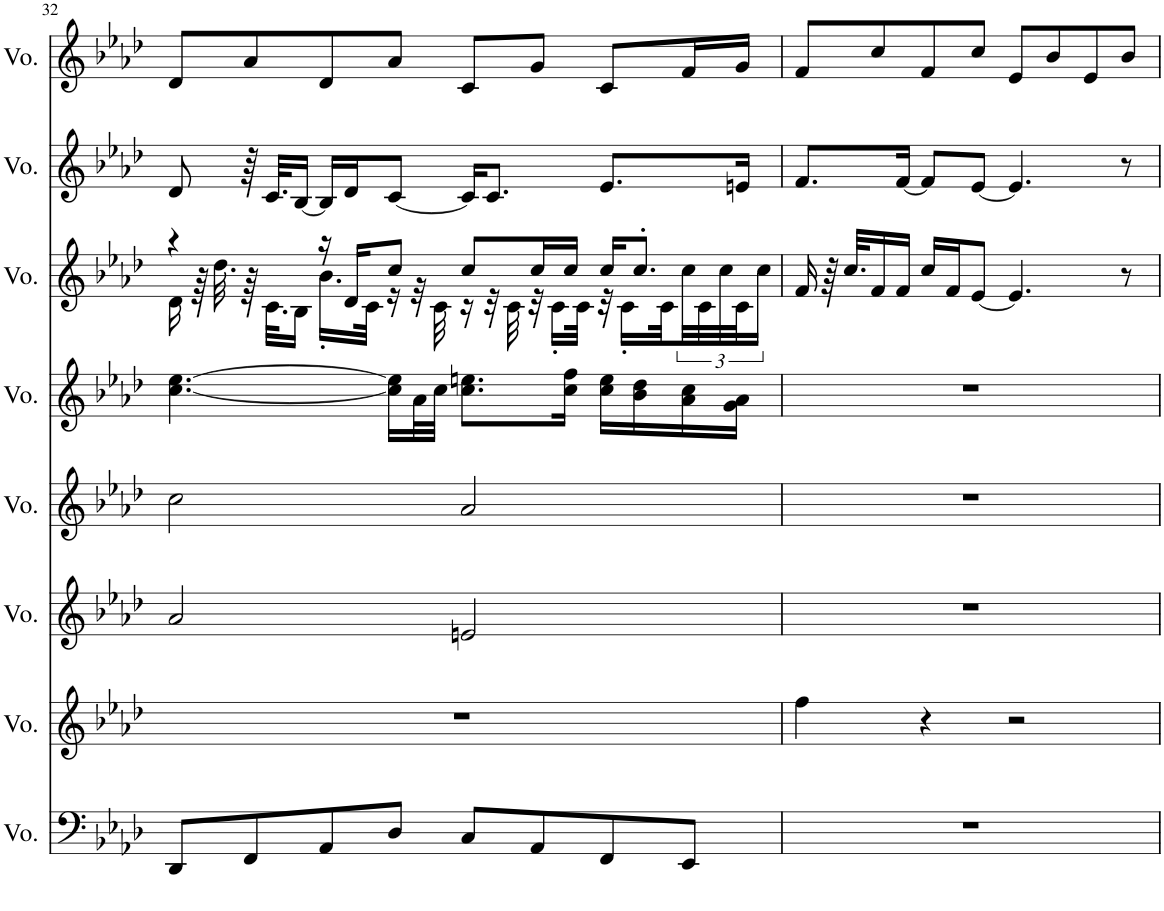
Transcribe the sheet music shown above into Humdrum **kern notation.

**kern	**kern	**kern	**kern	**kern	**kern	**kern	**kern
*part8	*part7	*part6	*part5	*part4	*part3	*part2	*part1
*staff8	*staff7	*staff6	*staff5	*staff4	*staff3	*staff2	*staff1
*I"Voice	*I"Voice	*I"Voice	*I"Voice	*I"Voice	*I"Voice	*I"Voice	*I"Voice
*I'Vo.	*I'Vo.	*I'Vo.	*I'Vo.	*I'Vo.	*I'Vo.	*I'Vo.	*I'Vo.
!!LO:PB:g=z
*clefF4	*clefG2	*clefG2	*clefG2	*clefG2	*clefG2	*clefG2	*clefG2
*k[b-e-a-d-]	*k[b-e-a-d-]	*k[b-e-a-d-]	*k[b-e-a-d-]	*k[b-e-a-d-]	*k[b-e-a-d-]	*k[b-e-a-d-]	*k[b-e-a-d-]
*M4/4	*M4/4	*M4/4	*M4/4	*M4/4	*M4/4	*M4/4	*M4/4
=32	=32	=32	=32	=32	=32	=32	=32
*	*	*	*	*	*^	*	*
8DD-/L	1r	2a-/	2cc\	[4.cc\ [4.ee-\	4r	16d-\	8d-/	8d-/L
.	.	.	.	.	.	64r	.	.
.	.	.	.	.	.	32.dd-\	.	.
8FF/	.	.	.	.	.	64r	64r	8a-/
.	.	.	.	.	.	32.c\KLL	32.c/KLL	.
.	.	.	.	.	.	16B-\JJ	[16B-/JJ	.
8AA-/	.	.	.	.	16r	16.b-'\LL	16B-/LL]	8d-/
.	.	.	.	.	16d-/KL	.	16d-/J	.
.	.	.	.	.	.	32c\JJk	.	.
8D-/J	.	.	.	16cc\] 16ee-\]LL	8cc/J	16r	[8c/J	8a-/J
.	.	.	.	32a-\L	.	32r	.	.
.	.	.	.	32cc\JJJ	.	32c\	.	.
8C/L	.	2en/	2a-/	8.cc\ 8.een\L	8cc/L	16r	16c/KL]	8c/L
.	.	.	.	.	.	32r	8.c/J	.
.	.	.	.	.	.	32c\	.	.
8AA-/	.	.	.	.	16cc/L	32r	.	8g/J
.	.	.	.	.	.	16c'\LL	.	.
.	.	.	.	16cc\ 16ff\Jk	16cc/JJ	.	.	.
.	.	.	.	.	.	32c\JJk	.	.
8FF/	.	.	.	16cc\ 16ee\LL	16cc/KL	32r	8.e-/L	8c/L
.	.	.	.	.	.	16c'\LL	.	.
.	.	.	.	16b-\ 16dd-\	8.cc'/J	.	.	.
.	.	.	.	.	.	32c\L	.	.
8EE-/J	.	.	.	16a-\ 16cc\	.	48cc\	.	16f/L
.	.	.	.	.	.	48c\	.	.
.	.	.	.	.	.	48cc\	.	.
.	.	.	.	16g\ 16a-\JJ	.	48c\J	16en/Jk	16g/JJ
.	.	.	.	.	.	24cc\JJ	.	.
*	*	*	*	*	*v	*v	*	*
=33	=33	=33	=33	=33	=33	=33	=33
1r	4ff\	1r	1r	1r	16f/	8.f/L	8f/L
.	.	.	.	.	64r	.	.
.	.	.	.	.	32.cc/KLL	.	.
.	.	.	.	.	16f/	.	8cc/
.	.	.	.	.	16f/JJ	[16f/Jk	.
.	4r	.	.	.	16cc/LL	8f/L]	8f/
.	.	.	.	.	16f/J	.	.
.	.	.	.	.	[8e-/J	[8e-/J	8cc/J
.	2r	.	.	.	4.e-/]	4.e-/]	8e-/L
.	.	.	.	.	.	.	8b-/
.	.	.	.	.	.	.	8e-/
.	.	.	.	.	8r	8r	8b-/J
=	=	=	=	=	=	=	=
*-	*-	*-	*-	*-	*-	*-	*-
